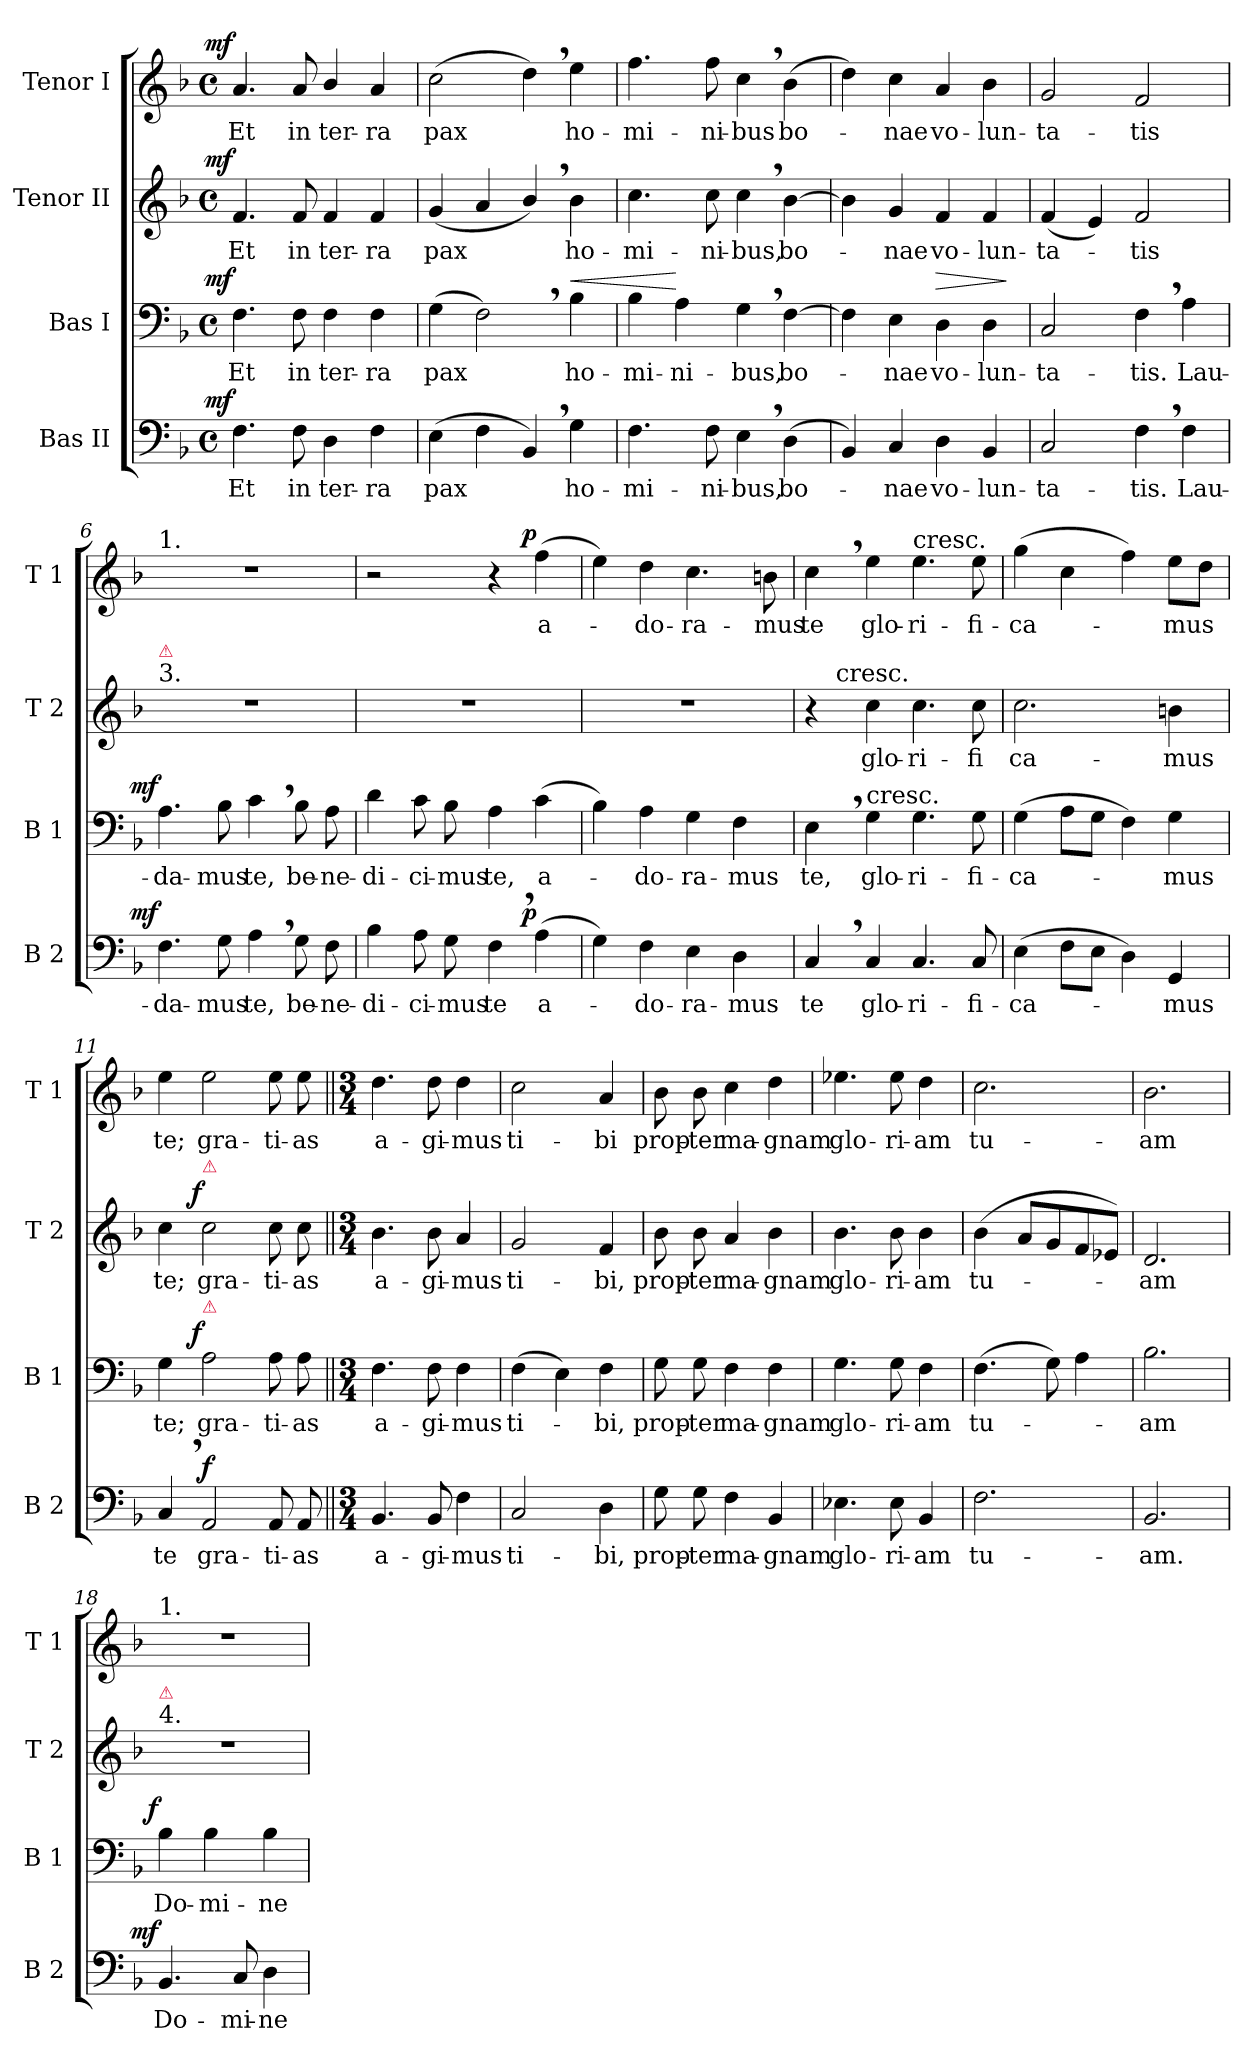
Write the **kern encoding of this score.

**kern	**text	**dynam	**kern	**text	**dynam	**kern	**text	**dynam	**kern	**text	**dynam
*part4	*part4	*part4	*part3	*part3	*part3	*part2	*part2	*part2	*part1	*part1	*part1
*staff4	*staff4	*staff4	*staff3	*staff3	*staff3	*staff2	*staff2	*staff2	*staff1	*staff1	*staff1
*I"Bas II	*	*	*I"Bas I	*	*	*I"Tenor II	*	*	*I"Tenor I	*	*
*I'B 2	*	*	*I'B 1	*	*	*I'T 2	*	*	*I'T 1	*	*
*clefF4	*	*	*clefF4	*	*	*clefG2	*	*	*clefG2	*	*
*	*	*	*	*	*	*ITrd7c12	*	*	*ITrd7c12	*	*
*k[b-]	*	*	*k[b-]	*	*	*k[b-]	*	*	*k[b-]	*	*
*M4/4	*	*	*M4/4	*	*	*M4/4	*	*	*M4/4	*	*
*met(c)	*	*	*met(c)	*	*	*met(c)	*	*	*met(c)	*	*
=1	=1	=1	=1	=1	=1	=1	=1	=1	=1	=1	=1
!	!	!LO:DY:a:rj	!	!	!LO:DY:a:rj	!	!	!LO:DY:a:rj	!	!	!LO:DY:a:rj
4.F\	Et	mf	4.F\	Et	mf	4.F/	Et	mf	4.A/	Et	mf
8F\	in	.	8F\	in	.	8F/	in	.	8A/	in	.
4D\	ter-	.	4F\	ter-	.	4F/	ter-	.	4B-/	ter-	.
4F\	-ra	.	4F\	-ra	.	4F/	-ra	.	4A/	-ra	.
=2	=2	=2	=2	=2	=2	=2	=2	=2	=2	=2	=2
(>4E\	pax	.	(>4G\	pax	.	(<4G/	pax	.	(>2c\	pax	.
4F\	.	.	2F,\)	.	.	4A/	.	.	.	.	.
4BB-,/)	.	.	.	.	.	4B-,/)	.	.	4d,\)	.	.
!	!	!	!	!	!LO:HP:a	!	!	!	!	!	!
4G\	ho-	.	4B-\	ho-	<	4B-\	ho-	.	4e\	ho-	.
=3	=3	=3	=3	=3	=3	=3	=3	=3	=3	=3	=3
4.F\	-mi-	.	4B-\	-mi-	.	4.c\	-mi-	.	4.f\	-mi-	.
.	.	.	4A\	-ni-	[	.	.	.	.	.	.
8F\	-ni-	.	.	.	.	8c\	-ni-	.	8f\	-ni-	.
4E,\	-bus,	.	4G,\	-bus,	.	4c,\	-bus,	.	4c,\	-bus	.
(<4D\	bo-	.	[4F\	bo-	.	[4B-\	bo-	.	(>4B-\	bo-	.
=4	=4	=4	=4	=4	=4	=4	=4	=4	=4	=4	=4
4BB-/)	.	.	4F\]	.	.	4B-\]	.	.	4d\)	.	.
4C/	-nae	.	4E\	-nae	.	4G/	-nae	.	4c\	-nae	.
!	!	!	!	!	!LO:HP:a	!	!	!	!	!	!
4D\	vo-	.	4D\	vo-	>	4F/	vo-	.	4A/	vo-	.
4BB-/	-lun-	.	4D\	-lun-	.	4F/	-lun-	.	4B-\	-lun-	.
.	.	.	.	.	]	.	.	.	.	.	.
=5	=5	=5	=5	=5	=5	=5	=5	=5	=5	=5	=5
2C/	-ta-	.	2C/	-ta-	.	(<4F/	-ta-	.	2G/	-ta-	.
.	.	.	.	.	.	4E/)	.	.	.	.	.
4F,\	-tis.	.	4F,\	-tis.	.	2F/	-tis	.	2F/	-tis	.
4F\	Lau-	.	4A\	Lau-	.	.	.	.	.	.	.
=6	=6	=6	=6	=6	=6	=6	=6	=6	=6	=6	=6
!	!	!	!	!	!	!	!	!	!LO:TX:a:t=1.	!	!
!	!	!	!	!	!	!LO:TX:a:t=3.	!	!	!	!	!
!	!	!	!	!	!	!LO:TX:a:color=crimson:t=⚠	!	!	!	!	!
!	!	!LO:DY:a:rj	!	!	!LO:DY:a:rj	!	!	!	!	!	!
4.F\	-da-	mf	4.A\	-da-	mf	1r	.	.	1r	.	.
8G\	-mus	.	8B-\	-mus	.	.	.	.	.	.	.
4A,\	te,	.	4c,\	te,	.	.	.	.	.	.	.
8G\	be-	.	8B-\	be-	.	.	.	.	.	.	.
8F\	-ne-	.	8A\	-ne-	.	.	.	.	.	.	.
=7	=7	=7	=7	=7	=7	=7	=7	=7	=7	=7	=7
4B-\	-di-	.	4d\	-di-	.	1r	.	.	2r	.	.
8A\	-ci-	.	8c\	-ci-	.	.	.	.	.	.	.
8G\	-mus	.	8B-\	-mus	.	.	.	.	.	.	.
4F,\	te	.	4A\	te,	.	.	.	.	4r	.	.
!	!	!LO:DY:a:rj	!	!	!	!	!	!	!	!	!LO:DY:a:rj
(>4A\	a-	p	(>4c\	a-	.	.	.	.	(>4f\	a-	p
=8	=8	=8	=8	=8	=8	=8	=8	=8	=8	=8	=8
4G\)	.	.	4B-\)	.	.	1r	.	.	4e\)	.	.
4F\	-do-	.	4A\	-do-	.	.	.	.	4d\	-do-	.
4E\	-ra-	.	4G\	-ra-	.	.	.	.	4.c\	-ra-	.
4D\	-mus	.	4F\	-mus	.	.	.	.	.	.	.
.	.	.	.	.	.	.	.	.	8Bn\	-mus	.
=9	=9	=9	=9	=9	=9	=9	=9	=9	=9	=9	=9
*	*	*	*	*	*	*^	*	*	*	*	*
4C,/	te	.	4E,\	te,	.	4r	8ryy	.	.	4c,\	te	.
!	!	!	!	!	!	!	!LO:TX:a:t=cresc.	!	!	!	!	!
.	.	.	.	.	.	.	2..ryy	.	.	.	.	.
!	!	!	!LO:TX:a:t=cresc.	!	!	!	!	!	!	!	!	!
4C/	glo-	.	4G\	glo-	.	4c\	.	glo-	.	4e\	glo-	.
!	!	!	!	!	!	!	!	!	!	!LO:TX:a:t=cresc.	!	!
4.C/	-ri-	.	4.G\	-ri-	.	4.c\	.	-ri-	.	4.e\	-ri-	.
8C/	-fi-	.	8G\	-fi-	.	8c\	.	-fi	.	8e\	-fi-	.
*	*	*	*	*	*	*v	*v	*	*	*	*	*
=10	=10	=10	=10	=10	=10	=10	=10	=10	=10	=10	=10
(>4E\	-ca-	.	(>4G\	-ca-	.	2.c\	-ca-	.	(>4g\	-ca-	.
8F\L	.	.	8A\L	.	.	.	.	.	4c\	.	.
8E\J	.	.	8G\J	.	.	.	.	.	.	.	.
4D\)	.	.	4F\)	.	.	.	.	.	4f\)	.	.
4GG/	-mus	.	4G\	-mus	.	4Bn\	-mus	.	8e\L	-mus	.
.	.	.	.	.	.	.	.	.	8d\J	.	.
=11	=11	=11	=11	=11	=11	=11	=11	=11	=11	=11	=11
4C,/	te	.	4G\	te;	.	4c\	te;	.	4e\	te;	.
!	!	!	!	!	!	!LO:TX:a:color=crimson:t=⚠	!	!	!	!	!
!	!	!	!LO:TX:a:color=crimson:t=⚠	!	!	!	!	!	!	!	!
!	!	!LO:DY:a	!	!	!LO:DY:a:rj	!	!	!LO:DY:a:rj	!	!	!
2AA/	gra-	f	2A\	gra-	f	2c\	gra-	f	2e\	gra-	.
8AA/	-ti-	.	8A\	-ti-	.	8c\	-ti-	.	8e\	-ti-	.
8AA/	-as	.	8A\	-as	.	8c\	-as	.	8e\	-as	.
=12||	=12||	=12||	=12||	=12||	=12||	=12||	=12||	=12||	=12||	=12||	=12||
*M3/4	*	*	*M3/4	*	*	*M3/4	*	*	*M3/4	*	*
4.BB-/	a-	.	4.F\	a-	.	4.B-\	a-	.	4.d\	a-	.
8BB-/	-gi-	.	8F\	-gi-	.	8B-\	-gi-	.	8d\	-gi-	.
4F\	-mus	.	4F\	-mus	.	4A/	-mus	.	4d\	-mus	.
=13	=13	=13	=13	=13	=13	=13	=13	=13	=13	=13	=13
2C/	ti-	.	(<4F\	ti-	.	2G/	ti-	.	2c\	ti-	.
.	.	.	4E\)	.	.	.	.	.	.	.	.
4D\	-bi,	.	4F\	-bi,	.	4F/	-bi,	.	4A/	-bi	.
=14	=14	=14	=14	=14	=14	=14	=14	=14	=14	=14	=14
8G\	prop-	.	8G\	prop-	.	8B-\	prop-	.	8B-\	prop-	.
8G\	-ter	.	8G\	-ter	.	8B-\	-ter	.	8B-\	-ter	.
4F\	ma-	.	4F\	ma-	.	4A/	ma-	.	4c\	ma-	.
4BB-/	-gnam	.	4F\	-gnam	.	4B-\	-gnam	.	4d\	-gnam	.
=15	=15	=15	=15	=15	=15	=15	=15	=15	=15	=15	=15
4.E-X\	glo-	.	4.G\	glo-	.	4.B-\	glo-	.	4.e-X\	glo-	.
8E-\	-ri-	.	8G\	-ri-	.	8B-\	-ri-	.	8e-\	-ri-	.
4BB-/	-am	.	4F\	-am	.	4B-\	-am	.	4d\	-am	.
=16	=16	=16	=16	=16	=16	=16	=16	=16	=16	=16	=16
2.F\	tu-	.	(>4.F\	tu-	.	(<4B-\	tu-	.	2.c\	tu-	.
.	.	.	.	.	.	8A/L	.	.	.	.	.
.	.	.	8G\)	.	.	8G/	.	.	.	.	.
.	.	.	4A\	.	.	8F/	.	.	.	.	.
.	.	.	.	.	.	8E-X/J)	.	.	.	.	.
=17	=17	=17	=17	=17	=17	=17	=17	=17	=17	=17	=17
2.BB-/	-am.	.	2.B-\	-am	.	2.D/	-am	.	2.B-\	-am	.
=18	=18	=18	=18	=18	=18	=18	=18	=18	=18	=18	=18
!	!	!	!	!	!	!	!	!	!LO:TX:a:t=1.	!	!
!	!	!	!	!	!	!LO:TX:a:t=4.	!	!	!	!	!
!	!	!	!	!	!	!LO:TX:a:color=crimson:t=⚠	!	!	!	!	!
!	!	!LO:DY:a:rj	!	!	!LO:DY:a:rj	!	!	!	!	!	!
4.BB-/	Do-	mf	4B-\	Do-	f	2.r	.	.	2.r	.	.
.	.	.	4B-\	-mi-	.	.	.	.	.	.	.
8C/	-mi-	.	.	.	.	.	.	.	.	.	.
4D\	-ne	.	4B-\	-ne	.	.	.	.	.	.	.
=	=	=	=	=	=	=	=	=	=	=	=
*-	*-	*-	*-	*-	*-	*-	*-	*-	*-	*-	*-
